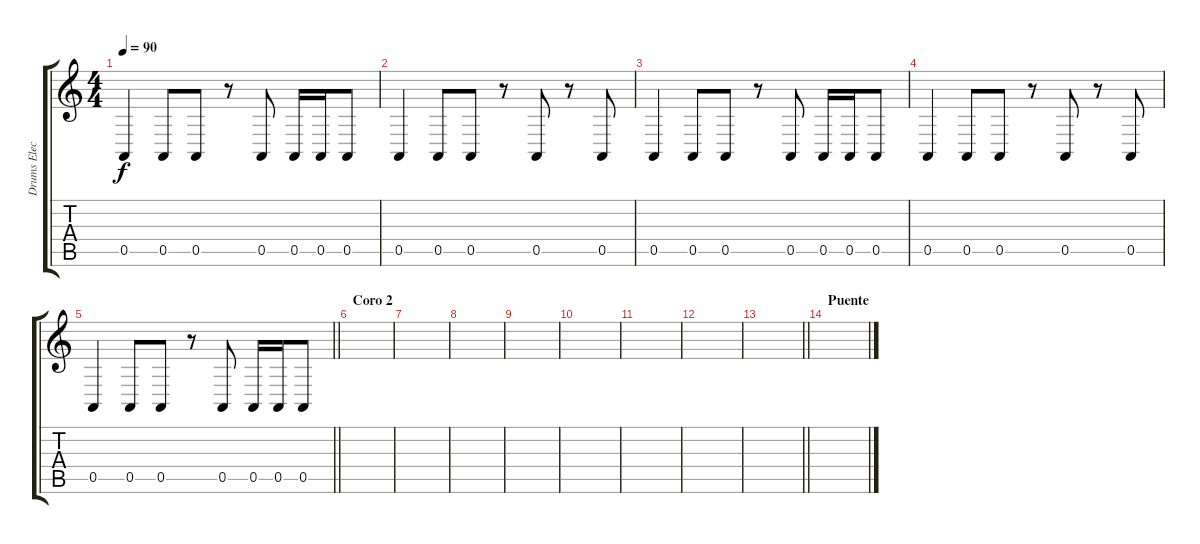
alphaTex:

\track ("Drums Electronic" "Drums Elec") {instrument synthdrum}
\staff {score tabs}
\tuning (E4 B3 G3 D3 A2 E2) {hide}
\ts (4 4)
\tempo 90
\clef g2
\ks c
0.5.4{dy f} 0.5.8 0.5.8 r.8 0.5.8 0.5.16 0.5.16 0.5.8 |
0.5.4 0.5.8 0.5.8 r.8 0.5.8 r.8 0.5.8 |
0.5.4 0.5.8 0.5.8 r.8 0.5.8 0.5.16 0.5.16 0.5.8 |
0.5.4 0.5.8 0.5.8 r.8 0.5.8 r.8 0.5.8 |
\barLineRight lightlight
0.5.4 0.5.8 0.5.8 r.8 0.5.8 0.5.16 0.5.16 0.5.8 |
\section ("" "Coro 2")
|
|
|
|
|
|
|
\barLineRight lightlight
|
\section ("" "Puente")
